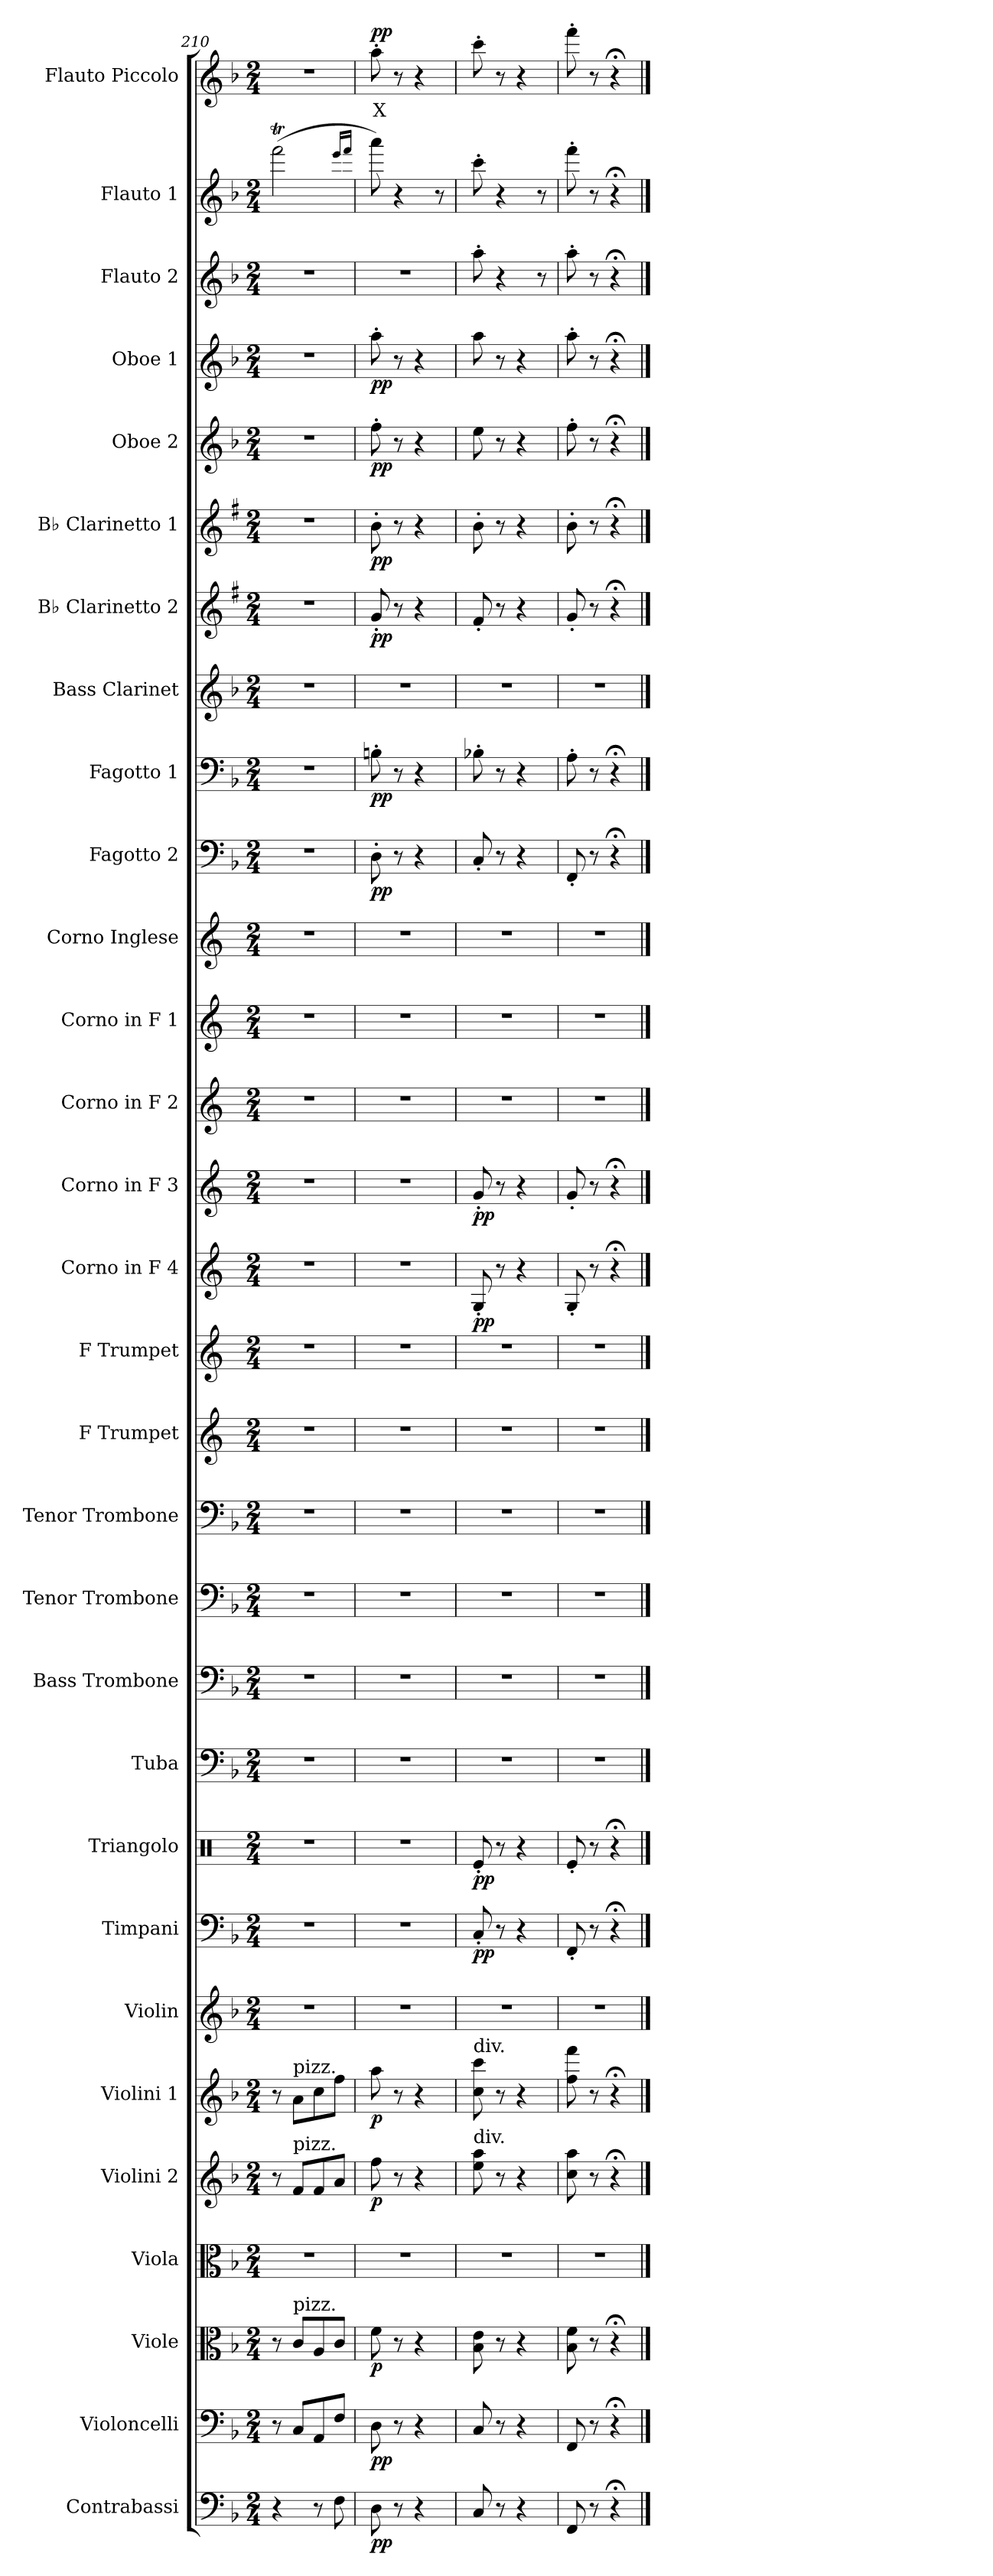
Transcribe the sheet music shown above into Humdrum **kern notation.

**kern	**dynam	**kern	**dynam	**kern	**dynam	**kern	**kern	**dynam	**kern	**dynam	**kern	**kern	**dynam	**kern	**dynam	**kern	**kern	**kern	**kern	**kern	**kern	**kern	**dynam	**kern	**dynam	**kern	**kern	**kern	**kern	**dynam	**kern	**dynam	**kern	**kern	**dynam	**kern	**dynam	**kern	**dynam	**kern	**dynam	**kern	**kern	**kern	**text	**dynam
*part30	*part30	*part29	*part29	*part28	*part28	*part27	*part26	*part26	*part25	*part25	*part24	*part23	*part23	*part22	*part22	*part21	*part20	*part19	*part18	*part17	*part16	*part15	*part15	*part14	*part14	*part13	*part12	*part11	*part10	*part10	*part9	*part9	*part8	*part7	*part7	*part6	*part6	*part5	*part5	*part4	*part4	*part3	*part2	*part1	*part1	*part1
*staff30	*staff30	*staff29	*staff29	*staff28	*staff28	*staff27	*staff26	*staff26	*staff25	*staff25	*staff24	*staff23	*staff23	*staff22	*staff22	*staff21	*staff20	*staff19	*staff18	*staff17	*staff16	*staff15	*staff15	*staff14	*staff14	*staff13	*staff12	*staff11	*staff10	*staff10	*staff9	*staff9	*staff8	*staff7	*staff7	*staff6	*staff6	*staff5	*staff5	*staff4	*staff4	*staff3	*staff2	*staff1	*staff1	*staff1
*I"Contrabassi	*	*I"Violoncelli	*	*I"Viole	*	*I"Viola	*I"Violini 2	*	*I"Violini  1	*	*I"Violin	*I"Timpani	*	*I"Triangolo	*	*I"Tuba	*I"Bass Trombone	*I"Tenor Trombone	*I"Tenor Trombone	*I"F Trumpet	*I"F Trumpet	*I"Corno in F 4	*	*I"Corno in F 3	*	*I"Corno in F 2	*I"Corno in F 1	*I"Corno Inglese	*I"Fagotto 2	*	*I"Fagotto 1	*	*I"Bass Clarinet	*I"B♭ Clarinetto 2	*	*I"B♭ Clarinetto 1	*	*I"Oboe 2	*	*I"Oboe 1	*	*I"Flauto 2	*I"Flauto 1	*I"Flauto Piccolo	*	*
*I'Cb.	*	*I'Vc.	*	*I'Vle.	*	*I'Vla.	*I'Vln. 2	*	*I'Vln. 1	*	*I'Vln.	*I'Timp.	*	*I'Trg.	*	*I'Tba.	*I'B. Tbn.	*I'T. Tbn.	*I'T. Tbn.	*I'F Tpt.	*I'F Tpt.	*I'Corno 4	*	*I'Corno 3	*	*I'Corno 2	*I'Corno 1	*I'Cor.I.	*I'Fag. 2	*	*I'Fag. 1	*	*I'B. Cl.	*I'Cl. 2	*	*I'Cl. 1	*	*I'Ob. 2	*	*I'Ob. 1	*	*I'Fl. 2	*I'Fl. 1	*I'Fl. picc.	*	*
*clefF4	*	*clefF4	*	*clefC3	*	*clefC3	*clefG2	*	*clefG2	*	*clefG2	*clefF4	*	*clefX	*	*clefF4	*clefF4	*clefF4	*clefF4	*clefG2	*clefG2	*clefG2	*	*clefG2	*	*clefG2	*clefG2	*clefG2	*clefF4	*	*clefF4	*	*clefG2	*clefG2	*	*clefG2	*	*clefG2	*	*clefG2	*	*clefG2	*clefG2	*clefG2	*	*
*ITrd7c12	*	*	*	*	*	*	*	*	*	*	*	*	*	*	*	*	*	*	*	*ITrd-3c-5	*ITrd-3c-5	*ITrd4c7	*	*ITrd4c7	*	*ITrd4c7	*ITrd4c7	*ITrd4c7	*	*	*	*	*ITrd8c14	*ITrd1c2	*	*ITrd1c2	*	*	*	*	*	*	*	*ITrd-7c-12	*	*
*k[b-]	*	*k[b-]	*	*k[b-]	*	*k[b-]	*k[b-]	*	*k[b-]	*	*k[b-]	*k[b-]	*	*k[]	*	*k[b-]	*k[b-]	*k[b-]	*k[b-]	*k[b-]	*k[b-]	*k[b-]	*	*k[b-]	*	*k[b-]	*k[b-]	*k[b-]	*k[b-]	*	*k[b-]	*	*k[b-]	*k[b-]	*	*k[b-]	*	*k[b-]	*	*k[b-]	*	*k[b-]	*k[b-]	*k[b-]	*	*
*M2/4	*	*M2/4	*	*M2/4	*	*M2/4	*M2/4	*	*M2/4	*	*M2/4	*M2/4	*	*M2/4	*	*M2/4	*M2/4	*M2/4	*M2/4	*M2/4	*M2/4	*M2/4	*	*M2/4	*	*M2/4	*M2/4	*M2/4	*M2/4	*	*M2/4	*	*M2/4	*M2/4	*	*M2/4	*	*M2/4	*	*M2/4	*	*M2/4	*M2/4	*M2/4	*	*
=210	=210	=210	=210	=210	=210	=210	=210	=210	=210	=210	=210	=210	=210	=210	=210	=210	=210	=210	=210	=210	=210	=210	=210	=210	=210	=210	=210	=210	=210	=210	=210	=210	=210	=210	=210	=210	=210	=210	=210	=210	=210	=210	=210	=210	=210	=210
4r	.	8r	.	8r	.	2r	8r	.	8r	.	2r	2r	.	2r	.	2r	2r	2r	2r	2r	2r	2r	.	2r	.	2r	2r	2r	2r	.	2r	.	2r	2r	.	2r	.	2r	.	2r	.	2r	(2fffT\	2r	.	.
!	!	!	!	!	!	!	!	!	!LO:TX:a:t=pizz.	!	!	!	!	!	!	!	!	!	!	!	!	!	!	!	!	!	!	!	!	!	!	!	!	!	!	!	!	!	!	!	!	!	!	!	!	!
!	!	!	!	!	!	!	!LO:TX:a:t=pizz.	!	!	!	!	!	!	!	!	!	!	!	!	!	!	!	!	!	!	!	!	!	!	!	!	!	!	!	!	!	!	!	!	!	!	!	!	!	!	!
!	!	!	!	!LO:TX:a:t=pizz.	!	!	!	!	!	!	!	!	!	!	!	!	!	!	!	!	!	!	!	!	!	!	!	!	!	!	!	!	!	!	!	!	!	!	!	!	!	!	!	!	!	!
.	.	8C/L	.	8c/L	.	.	8f/L	.	8a\L	.	.	.	.	.	.	.	.	.	.	.	.	.	.	.	.	.	.	.	.	.	.	.	.	.	.	.	.	.	.	.	.	.	.	.	.	.
8r	.	8AA/	.	8A/	.	.	8f/	.	8cc\	.	.	.	.	.	.	.	.	.	.	.	.	.	.	.	.	.	.	.	.	.	.	.	.	.	.	.	.	.	.	.	.	.	.	.	.	.
8FF\	.	8F/J	.	8c/J	.	.	8a/J	.	8ff\J	.	.	.	.	.	.	.	.	.	.	.	.	.	.	.	.	.	.	.	.	.	.	.	.	.	.	.	.	.	.	.	.	.	.	.	.	.
.	.	.	.	.	.	.	.	.	.	.	.	.	.	.	.	.	.	.	.	.	.	.	.	.	.	.	.	.	.	.	.	.	.	.	.	.	.	.	.	.	.	.	16qeee/LL	.	.	.
.	.	.	.	.	.	.	.	.	.	.	.	.	.	.	.	.	.	.	.	.	.	.	.	.	.	.	.	.	.	.	.	.	.	.	.	.	.	.	.	.	.	.	16qfff/JJ	.	.	.
=211	=211	=211	=211	=211	=211	=211	=211	=211	=211	=211	=211	=211	=211	=211	=211	=211	=211	=211	=211	=211	=211	=211	=211	=211	=211	=211	=211	=211	=211	=211	=211	=211	=211	=211	=211	=211	=211	=211	=211	=211	=211	=211	=211	=211	=211	=211
!	!LO:DY:b	!	!LO:DY:b	!	!LO:DY:b	!	!	!LO:DY:b	!	!LO:DY:b	!	!	!	!	!	!	!	!	!	!	!	!	!	!	!	!	!	!	!	!LO:DY:b	!	!LO:DY:b	!	!	!LO:DY:b	!	!LO:DY:b	!	!LO:DY:b	!	!LO:DY:b	!	!	!	!LO:LY:color=#FF0000	!LO:DY:b
8DD\	pp	8D\	pp	8f\	p	2r	8ff\	p	8aa\	p	2r	2r	.	2r	.	2r	2r	2r	2r	2r	2r	2r	.	2r	.	2r	2r	2r	8D'\	pp	8Bn'\	pp	2r	8f'/	pp	8a'\	pp	8ff'\	pp	8aa'\	pp	2r	8aaa\)	8aaa'\	X	pp
8r	.	8r	.	8r	.	.	8r	.	8r	.	.	.	.	.	.	.	.	.	.	.	.	.	.	.	.	.	.	.	8r	.	8r	.	.	8r	.	8r	.	8r	.	8r	.	.	4r	8r	.	.
4r	.	4r	.	4r	.	.	4r	.	4r	.	.	.	.	.	.	.	.	.	.	.	.	.	.	.	.	.	.	.	4r	.	4r	.	.	4r	.	4r	.	4r	.	4r	.	.	.	4r	.	.
.	.	.	.	.	.	.	.	.	.	.	.	.	.	.	.	.	.	.	.	.	.	.	.	.	.	.	.	.	.	.	.	.	.	.	.	.	.	.	.	.	.	.	8r	.	.	.
=212	=212	=212	=212	=212	=212	=212	=212	=212	=212	=212	=212	=212	=212	=212	=212	=212	=212	=212	=212	=212	=212	=212	=212	=212	=212	=212	=212	=212	=212	=212	=212	=212	=212	=212	=212	=212	=212	=212	=212	=212	=212	=212	=212	=212	=212	=212
!	!	!	!	!	!	!	!	!	!LO:TX:a:t=div.	!	!	!	!	!	!	!	!	!	!	!	!	!	!	!	!	!	!	!	!	!	!	!	!	!	!	!	!	!	!	!	!	!	!	!	!	!
!	!	!	!	!	!	!	!LO:TX:a:t=div.	!	!	!	!	!	!	!	!	!	!	!	!	!	!	!	!	!	!	!	!	!	!	!	!	!	!	!	!	!	!	!	!	!	!	!	!	!	!	!
!	!	!	!	!	!	!	!	!	!	!	!	!	!LO:DY:b	!	!LO:DY:b	!	!	!	!	!	!	!	!LO:DY:b	!	!LO:DY:b	!	!	!	!	!	!	!	!	!	!	!	!	!	!	!	!	!	!	!	!	!
8CC/	.	8C/	.	8B-\ 8e\	.	2r	8ee\ 8aa\	.	8cc\ 8ccc\	.	2r	8C'/	pp	8Re'/	pp	2r	2r	2r	2r	2r	2r	8C'/	pp	8c'/	pp	2r	2r	2r	8C'/	.	8B-X'\	.	2r	8e'/	.	8a'\	.	8ee\	.	8aa\	.	8aa'\	8ccc'\	8cccc'\	.	.
8r	.	8r	.	8r	.	.	8r	.	8r	.	.	8r	.	8r	.	.	.	.	.	.	.	8r	.	8r	.	.	.	.	8r	.	8r	.	.	8r	.	8r	.	8r	.	8r	.	4r	4r	8r	.	.
4r	.	4r	.	4r	.	.	4r	.	4r	.	.	4r	.	4r	.	.	.	.	.	.	.	4r	.	4r	.	.	.	.	4r	.	4r	.	.	4r	.	4r	.	4r	.	4r	.	.	.	4r	.	.
.	.	.	.	.	.	.	.	.	.	.	.	.	.	.	.	.	.	.	.	.	.	.	.	.	.	.	.	.	.	.	.	.	.	.	.	.	.	.	.	.	.	8r	8r	.	.	.
=213	=213	=213	=213	=213	=213	=213	=213	=213	=213	=213	=213	=213	=213	=213	=213	=213	=213	=213	=213	=213	=213	=213	=213	=213	=213	=213	=213	=213	=213	=213	=213	=213	=213	=213	=213	=213	=213	=213	=213	=213	=213	=213	=213	=213	=213	=213
8FFF/	.	8FF/	.	8B-\ 8f\	.	2r	8cc\ 8aa\	.	8ff\ 8fff\	.	2r	8FF'/	.	8Re'/	.	2r	2r	2r	2r	2r	2r	8C'/	.	8c'/	.	2r	2r	2r	8FF'/	.	8A'\	.	2r	8f'/	.	8a'\	.	8ff'\	.	8aa'\	.	8aa'\	8fff'\	8ffff'\	.	.
8r	.	8r	.	8r	.	.	8r	.	8r	.	.	8r	.	8r	.	.	.	.	.	.	.	8r	.	8r	.	.	.	.	8r	.	8r	.	.	8r	.	8r	.	8r	.	8r	.	8r	8r	8r	.	.
4r;<	.	4r;<	.	4r;<	.	.	4r;<	.	4r;<	.	.	4r;<	.	4r;<	.	.	.	.	.	.	.	4r;<	.	4r;<	.	.	.	.	4r;<	.	4r;<	.	.	4r;<	.	4r;<	.	4r;<	.	4r;<	.	4r;<	4r;<	4r;<	.	.
==	==	==	==	==	==	==	==	==	==	==	==	==	==	==	==	==	==	==	==	==	==	==	==	==	==	==	==	==	==	==	==	==	==	==	==	==	==	==	==	==	==	==	==	==	==	==
*-	*-	*-	*-	*-	*-	*-	*-	*-	*-	*-	*-	*-	*-	*-	*-	*-	*-	*-	*-	*-	*-	*-	*-	*-	*-	*-	*-	*-	*-	*-	*-	*-	*-	*-	*-	*-	*-	*-	*-	*-	*-	*-	*-	*-	*-	*-
